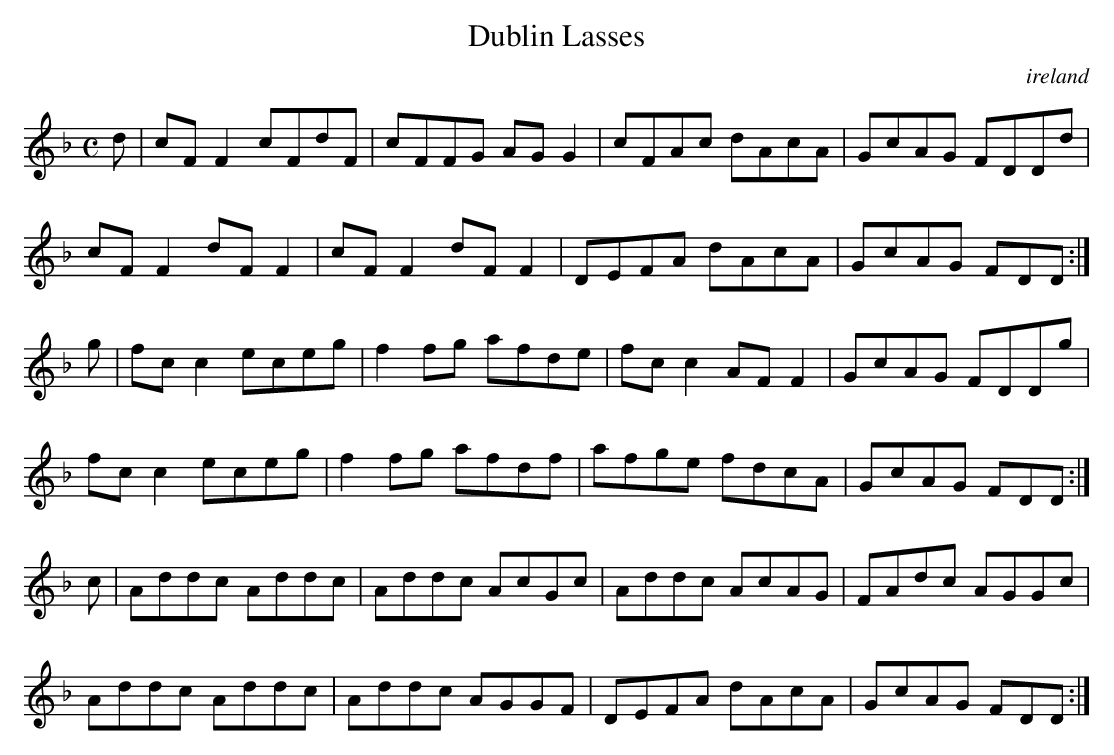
X:1
T:Dublin Lasses
O:ireland
M:C
L:1/8
K:F Major
d|cFF2 cFdF|cFFG AGG2|cFAc dAcA|GcAG FDDd|!
cFF2 dFF2|cFF2 dFF2|DEFA dAcA|GcAG FDD:|!
g|fcc2 eceg|f2fg afde|fcc2 AFF2|GcAG FDDg|!
fcc2 eceg|f2fg afdf|afge fdcA|GcAG FDD:|!
c|Addc Addc|Addc AcGc|Addc AcAG|FAdc AGGc|!
Addc Addc|Addc AGGF|DEFA dAcA|GcAG FDD:|!
